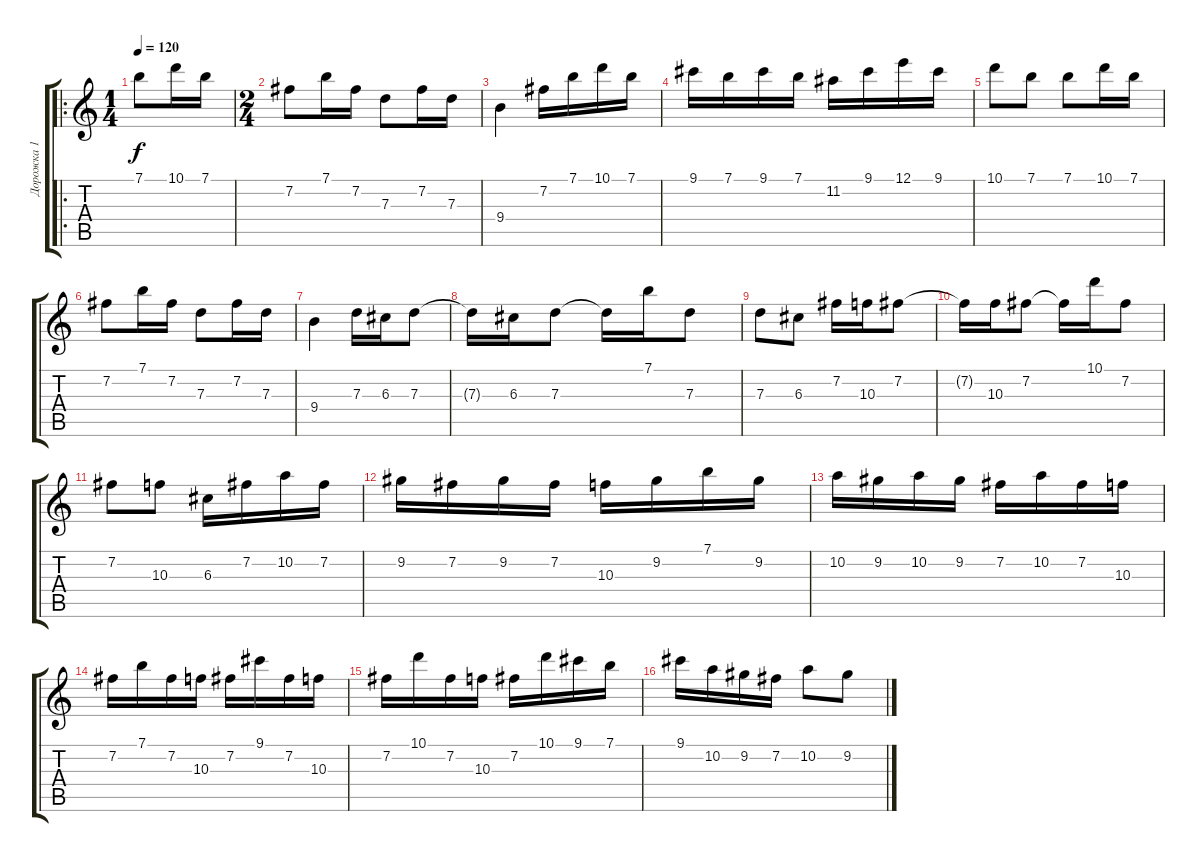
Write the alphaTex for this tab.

\track ("Дорожка 1" "Дорожка 1") {instrument acousticguitarnylon}
\staff {score tabs}
\tuning (E4 B3 G3 D3 A2 E2) {hide}
\ro
\ts (1 4)
\tempo 120
\clef g2
\ks c
7.1.8{dy f instrument acousticguitarnylon} 10.1.16 7.1.16 |
\ts (2 4)
7.2.8 7.1.16 7.2.16 7.3.8 7.2.16 7.3.16 |
9.4.4 7.2.16 7.1.16 10.1.16 7.1.16 |
9.1.16 7.1.16 9.1.16 7.1.16 11.2.16 9.1.16 12.1.16 9.1.16 |
10.1.8 7.1.8 7.1.8 10.1.16 7.1.16 |
7.2.8 7.1.16 7.2.16 7.3.8 7.2.16 7.3.16 |
9.4.4 7.3.16 6.3.16 7.3.8 |
7.3{t}.16 6.3.16 7.3.8 7.3{t}.16 7.1.16 7.3.8 |
7.3.8 6.3.8 7.2.16 10.3.16 7.2.8 |
7.2{t}.16 10.3.16 7.2.8 7.2{t}.16 10.1.16 7.2.8 |
7.2.8 10.3.8 6.3.16 7.2.16 10.2.16 7.2.16 |
9.2.16 7.2.16 9.2.16 7.2.16 10.3.16 9.2.16 7.1.16 9.2.16 |
10.2.16 9.2.16 10.2.16 9.2.16 7.2.16 10.2.16 7.2.16 10.3.16 |
7.2.16 7.1.16 7.2.16 10.3.16 7.2.16 9.1.16 7.2.16 10.3.16 |
7.2.16 10.1.16 7.2.16 10.3.16 7.2.16 10.1.16 9.1.16 7.1.16 |
9.1.16 10.2.16 9.2.16 7.2.16 10.2.8 9.2.8
